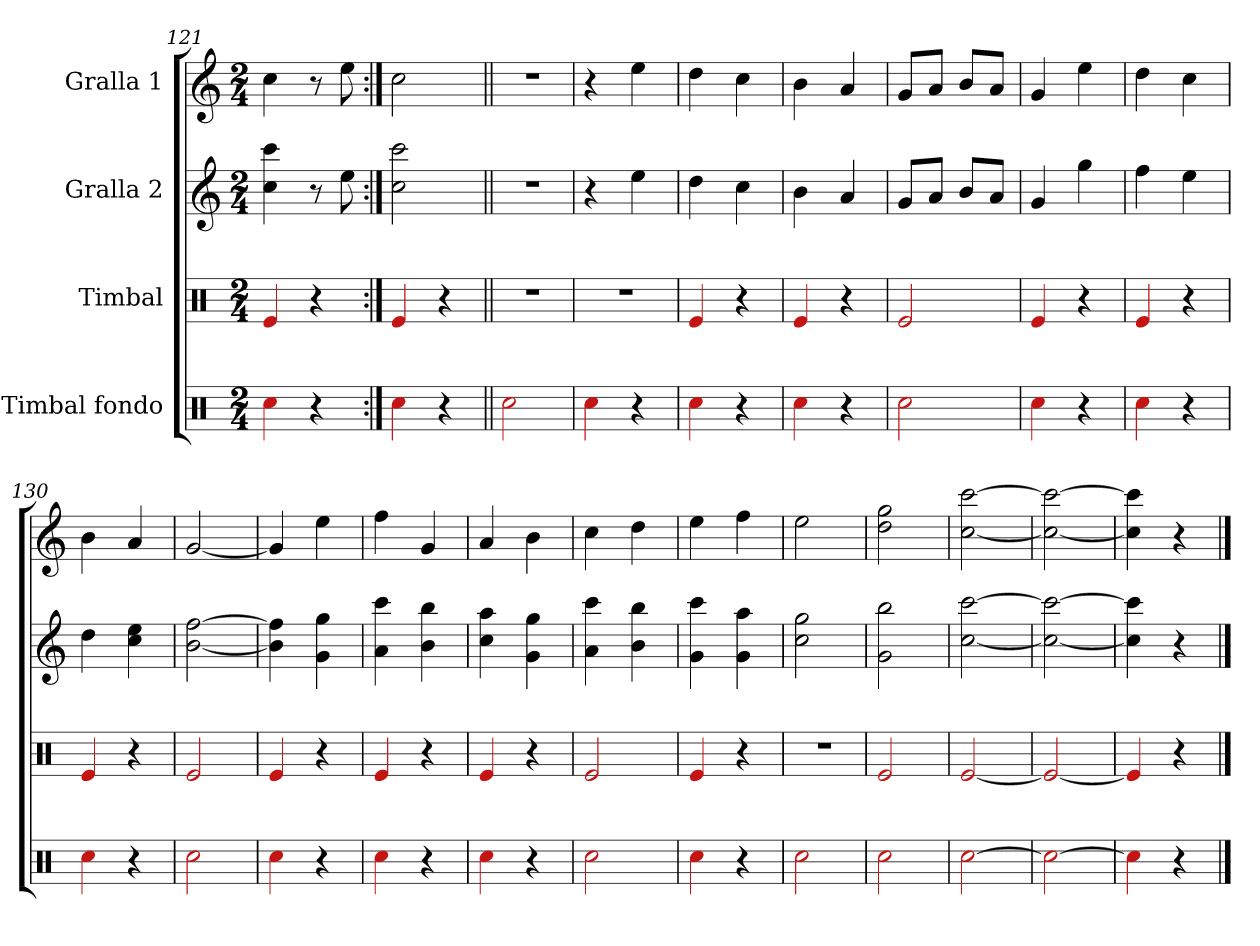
**kern	**kern	**kern	**kern
*part4	*part3	*part2	*part1
*staff4	*staff3	*staff2	*staff1
*I"Timbal fondo	*I"Timbal	*I"Gralla 2	*I"Gralla 1
*clefX	*clefX	*clefG2	*clefG2
*k[]	*k[]	*k[]	*k[]
*M2/4	*M2/4	*M2/4	*M2/4
=121	=121	=121	=121
4cc	4e-	4ccc 4cc	4cc
4r	4r	8r	8r
.	.	8ee	8ee
=122:|!	=122:|!	=122:|!	=122:|!
4cc	4e-	2cc 2ccc	2cc
4r	4r	.	.
=123||	=123||	=123||	=123||
2cc	2r	2r	2r
=124	=124	=124	=124
4cc	2r	4r	4r
4r	.	4ee	4ee
=125	=125	=125	=125
4cc	4e-	4dd	4dd
4r	4r	4cc	4cc
=126	=126	=126	=126
4cc	4e-	4b	4b
4r	4r	4a	4a
=127	=127	=127	=127
2cc	2e-	8g/L	8g/L
.	.	8a/J	8a/J
.	.	8b/L	8b/L
.	.	8a/J	8a/J
=128	=128	=128	=128
4cc	4e-	4g	4g
4r	4r	4gg	4ee
=129	=129	=129	=129
4cc	4e-	4ff	4dd
4r	4r	4ee	4cc
=130	=130	=130	=130
4cc	4e-	4dd	4b
4r	4r	4ee 4cc	4a
=131	=131	=131	=131
2cc	2e-	[2ff [2b	[2g
=132	=132	=132	=132
4cc	4e-	4ff] 4b]	4g]
4r	4r	4gg 4g	4ee
=133	=133	=133	=133
4cc	4e-	4ccc 4a	4ff
4r	4r	4bb 4b	4g
=134	=134	=134	=134
4cc	4e-	4aa 4cc	4a
4r	4r	4gg 4g	4b
=135	=135	=135	=135
2cc	2e-	4ccc 4a	4cc
.	.	4bb 4b	4dd
=136	=136	=136	=136
4cc	4e-	4ccc 4g	4ee
4r	4r	4aa 4g	4ff
=137	=137	=137	=137
2cc	2r	2cc 2gg	2ee
=138	=138	=138	=138
2cc	2e-	2g 2bb	2dd 2gg
=139	=139	=139	=139
[2cc	[2e-	[2cc [2ccc	[2cc [2ccc
=140	=140	=140	=140
2cc_	2e-_	2cc_ 2ccc_	2cc_ 2ccc_
=141	=141	=141	=141
4cc]	4e-]	4ccc] 4cc]	4ccc] 4cc]
4r	4r	4r	4r
==	==	==	==
*-	*-	*-	*-
